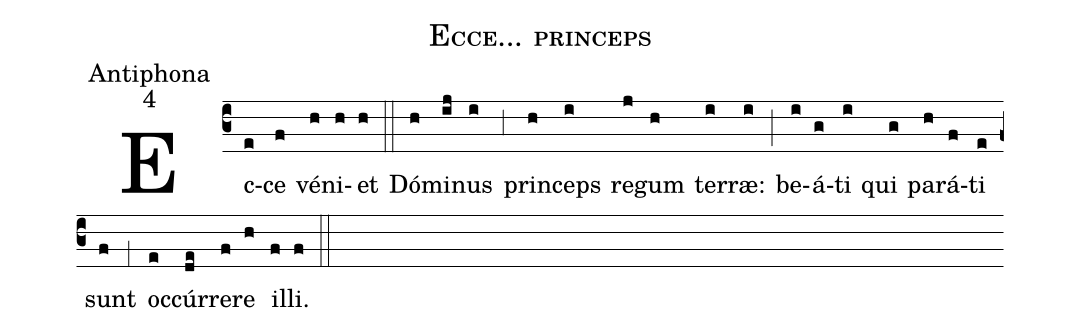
name:Ecce... princeps;
office-part:Antiphona;
mode:4;
%%
(c3) Ec(e)ce(f) vé(h)ni(h)et(h) (::) Dó(h)mi(ij)nus(i) (;3) prin(h)ceps(i) re(j)gum(h) ter(i)ræ:(i) (;) be(i)á(g)ti(i) qui(g) pa(h)rá(f)ti(e) sunt(f) (;1) oc(e)cúr(de)re(f)re(h) il(f)li.(f) (::)
